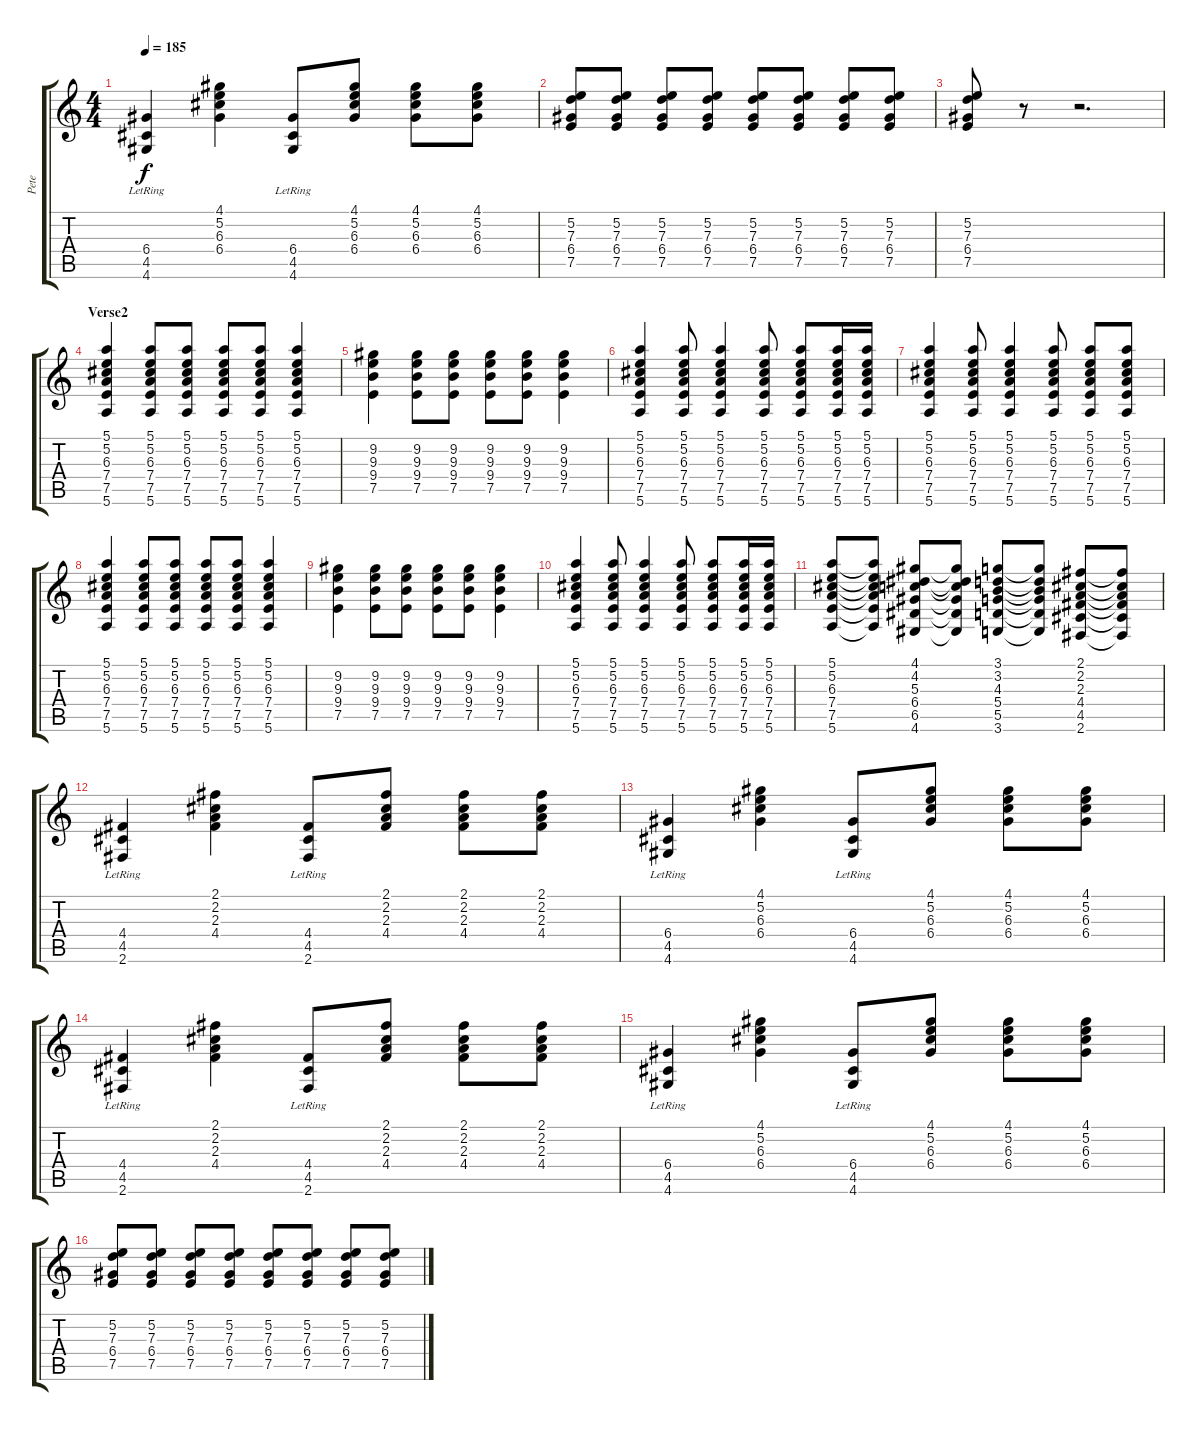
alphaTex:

\track ("Pete" "Pete") {instrument overdrivenguitar}
\staff {score tabs}
\tuning (E4 B3 G3 D3 A2 E2) {hide}
\ts (4 4)
\tempo 185
\clef g2
\ks c
(6.4 4.5{lr} 4.6{lr}).4{dy f} (4.1 5.2 6.3 6.4).4 (6.4 4.5{lr} 4.6{lr}).8 (4.1 5.2 6.3 6.4).8 (4.1 5.2 6.3 6.4).8 (4.1 5.2 6.3 6.4).8 |
(5.2 7.3 6.4 7.5).8 (5.2 7.3 6.4 7.5).8 (5.2 7.3 6.4 7.5).8 (5.2 7.3 6.4 7.5).8 (5.2 7.3 6.4 7.5).8 (5.2 7.3 6.4 7.5).8 (5.2 7.3 6.4 7.5).8 (5.2 7.3 6.4 7.5).8 |
(5.2 7.3 6.4 7.5).8 r.8 r.2{d} |
\section ("" "Verse2")
(5.1 5.2 6.3 7.4 7.5 5.6).4 (5.1 5.2 6.3 7.4 7.5 5.6).8 (5.1 5.2 6.3 7.4 7.5 5.6).8 (5.1 5.2 6.3 7.4 7.5 5.6).8 (5.1 5.2 6.3 7.4 7.5 5.6).8 (5.1 5.2 6.3 7.4 7.5 5.6).4 |
(9.2 9.3 9.4 7.5).4 (9.2 9.3 9.4 7.5).8 (9.2 9.3 9.4 7.5).8 (9.2 9.3 9.4 7.5).8 (9.2 9.3 9.4 7.5).8 (9.2 9.3 9.4 7.5).4 |
(5.1 5.2 6.3 7.4 7.5 5.6).4 (5.1 5.2 6.3 7.4 7.5 5.6).8 (5.1 5.2 6.3 7.4 7.5 5.6).4 (5.1 5.2 6.3 7.4 7.5 5.6).8 (5.1 5.2 6.3 7.4 7.5 5.6).8 (5.1 5.2 6.3 7.4 7.5 5.6).16 (5.1 5.2 6.3 7.4 7.5 5.6).16 |
(5.1 5.2 6.3 7.4 7.5 5.6).4 (5.1 5.2 6.3 7.4 7.5 5.6).8 (5.1 5.2 6.3 7.4 7.5 5.6).4 (5.1 5.2 6.3 7.4 7.5 5.6).8 (5.1 5.2 6.3 7.4 7.5 5.6).8 (5.1 5.2 6.3 7.4 7.5 5.6).8 |
(5.1 5.2 6.3 7.4 7.5 5.6).4 (5.1 5.2 6.3 7.4 7.5 5.6).8 (5.1 5.2 6.3 7.4 7.5 5.6).8 (5.1 5.2 6.3 7.4 7.5 5.6).8 (5.1 5.2 6.3 7.4 7.5 5.6).8 (5.1 5.2 6.3 7.4 7.5 5.6).4 |
(9.2 9.3 9.4 7.5).4 (9.2 9.3 9.4 7.5).8 (9.2 9.3 9.4 7.5).8 (9.2 9.3 9.4 7.5).8 (9.2 9.3 9.4 7.5).8 (9.2 9.3 9.4 7.5).4 |
(5.1 5.2 6.3 7.4 7.5 5.6).4 (5.1 5.2 6.3 7.4 7.5 5.6).8 (5.1 5.2 6.3 7.4 7.5 5.6).4 (5.1 5.2 6.3 7.4 7.5 5.6).8 (5.1 5.2 6.3 7.4 7.5 5.6).8 (5.1 5.2 6.3 7.4 7.5 5.6).16 (5.1 5.2 6.3 7.4 7.5 5.6).16 |
(5.1 5.2 6.3 7.4 7.5 5.6).8 (5.1{t} 5.2{t} 6.3{t} 7.4{t} 7.5{t} 5.6{t}).8 (4.1 4.2 5.3 6.4 6.5 4.6).8 (4.1{t} 4.2{t} 5.3{t} 6.4{t} 6.5{t} 4.6{t}).8 (3.1 3.2 4.3 5.4 5.5 3.6).8 (3.1{t} 3.2{t} 4.3{t} 5.4{t} 5.5{t} 3.6{t}).8 (2.1 2.2 2.3 4.4 4.5 2.6).8 (2.1{t} 2.2{t} 2.3{t} 4.4{t} 4.5{t} 2.6{t}).8 |
(4.4 4.5{lr} 2.6{lr}).4 (2.1 2.2 2.3 4.4).4 (4.4 4.5{lr} 2.6{lr}).8 (2.1 2.2 2.3 4.4).8 (2.1 2.2 2.3 4.4).8 (2.1 2.2 2.3 4.4).8 |
(6.4 4.5{lr} 4.6{lr}).4 (4.1 5.2 6.3 6.4).4 (6.4 4.5{lr} 4.6{lr}).8 (4.1 5.2 6.3 6.4).8 (4.1 5.2 6.3 6.4).8 (4.1 5.2 6.3 6.4).8 |
(4.4 4.5{lr} 2.6{lr}).4 (2.1 2.2 2.3 4.4).4 (4.4 4.5{lr} 2.6{lr}).8 (2.1 2.2 2.3 4.4).8 (2.1 2.2 2.3 4.4).8 (2.1 2.2 2.3 4.4).8 |
(6.4 4.5{lr} 4.6{lr}).4 (4.1 5.2 6.3 6.4).4 (6.4 4.5{lr} 4.6{lr}).8 (4.1 5.2 6.3 6.4).8 (4.1 5.2 6.3 6.4).8 (4.1 5.2 6.3 6.4).8 |
(5.2 7.3 6.4 7.5).8 (5.2 7.3 6.4 7.5).8 (5.2 7.3 6.4 7.5).8 (5.2 7.3 6.4 7.5).8 (5.2 7.3 6.4 7.5).8 (5.2 7.3 6.4 7.5).8 (5.2 7.3 6.4 7.5).8 (5.2 7.3 6.4 7.5).8
